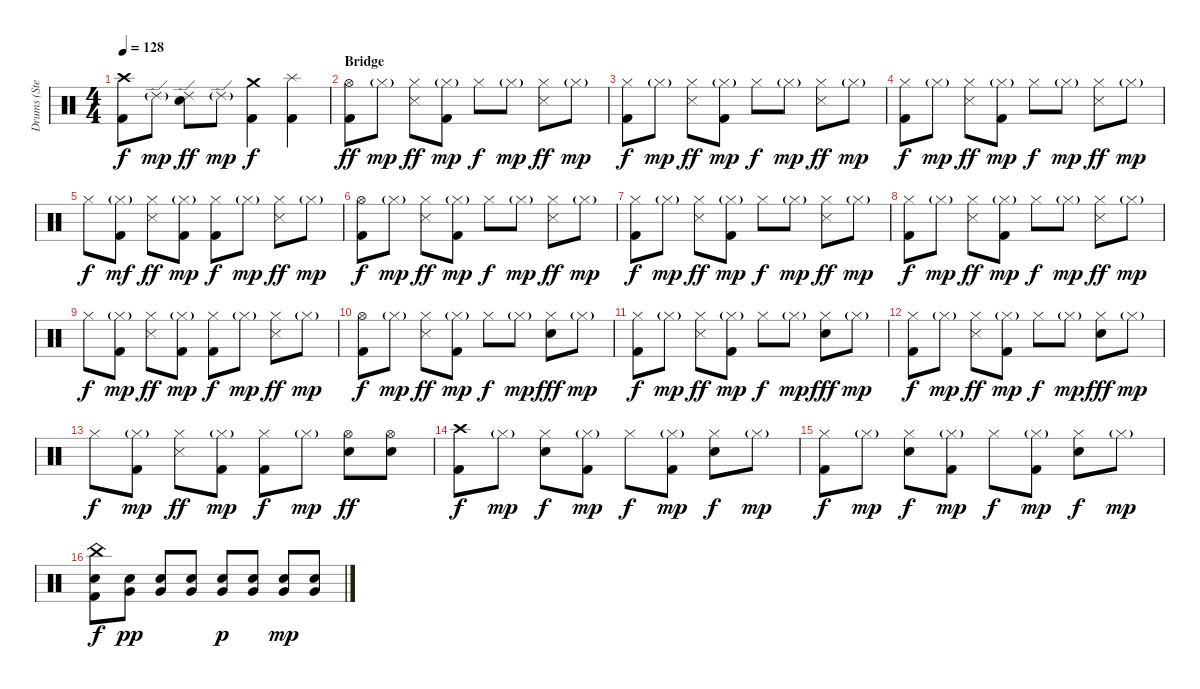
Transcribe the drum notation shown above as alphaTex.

\track ("Drums (Steven)" "Drums (Ste") {instrument percussion}
\staff {score}
\articulation defaults
\ts (4 4)
\tempo 128
\clef neutral
\ks c
("Crash high (hit)" "Kick (hit) 2").8{dy f} "Ride (edge) 2"{g}.8{dy mp} ("Ride (edge) 2" "Snare (hit) 2").8{dy ff} "Ride (edge) 2"{g}.8{dy mp} ("Crash medium (hit)" "Kick (hit) 2").4{dy f} ("Splash (hit)" "Kick (hit) 2").4 |
\section ("" "Bridge")
("Hi-Hat (open)" "Kick (hit) 2").8{dy ff} "Hi-Hat (closed)"{g}.8{dy mp} ("Hi-Hat (closed)" "Snare (side stick) 3").8{dy ff} ("Hi-Hat (closed)"{g} "Kick (hit) 2").8{dy mp} "Hi-Hat (closed)".8{dy f} "Hi-Hat (closed)"{g}.8{dy mp} ("Hi-Hat (closed)" "Snare (side stick) 3").8{dy ff} "Hi-Hat (closed)"{g}.8{dy mp} |
("Hi-Hat (closed)" "Kick (hit) 2").8{dy f} "Hi-Hat (closed)"{g}.8{dy mp} ("Hi-Hat (closed)" "Snare (side stick) 3").8{dy ff} ("Hi-Hat (closed)"{g} "Kick (hit) 2").8{dy mp} "Hi-Hat (closed)".8{dy f} "Hi-Hat (closed)"{g}.8{dy mp} ("Hi-Hat (closed)" "Snare (side stick) 3").8{dy ff} "Hi-Hat (closed)"{g}.8{dy mp} |
("Hi-Hat (closed)" "Kick (hit) 2").8{dy f} "Hi-Hat (closed)"{g}.8{dy mp} ("Hi-Hat (closed)" "Snare (side stick) 3").8{dy ff} ("Hi-Hat (closed)"{g} "Kick (hit) 2").8{dy mp} "Hi-Hat (closed)".8{dy f} "Hi-Hat (closed)"{g}.8{dy mp} ("Hi-Hat (closed)" "Snare (side stick) 3").8{dy ff} "Hi-Hat (closed)"{g}.8{dy mp} |
"Hi-Hat (closed)".8{dy f} ("Hi-Hat (closed)"{g} "Kick (hit) 2").8{dy mf} ("Hi-Hat (closed)" "Snare (side stick) 3").8{dy ff} ("Hi-Hat (closed)"{g} "Kick (hit) 2").8{dy mp} ("Hi-Hat (closed)" "Kick (hit) 2").8{dy f} "Hi-Hat (closed)"{g}.8{dy mp} ("Hi-Hat (closed)" "Snare (side stick) 3").8{dy ff} "Hi-Hat (closed)"{g}.8{dy mp} |
("Hi-Hat (open)" "Kick (hit) 2").8{dy f} "Hi-Hat (closed)"{g}.8{dy mp} ("Hi-Hat (closed)" "Snare (side stick) 3").8{dy ff} ("Hi-Hat (closed)"{g} "Kick (hit) 2").8{dy mp} "Hi-Hat (closed)".8{dy f} "Hi-Hat (closed)"{g}.8{dy mp} ("Hi-Hat (closed)" "Snare (side stick) 3").8{dy ff} "Hi-Hat (closed)"{g}.8{dy mp} |
("Hi-Hat (closed)" "Kick (hit) 2").8{dy f} "Hi-Hat (closed)"{g}.8{dy mp} ("Hi-Hat (closed)" "Snare (side stick) 3").8{dy ff} ("Hi-Hat (closed)"{g} "Kick (hit) 2").8{dy mp} "Hi-Hat (closed)".8{dy f} "Hi-Hat (closed)"{g}.8{dy mp} ("Hi-Hat (closed)" "Snare (side stick) 3").8{dy ff} "Hi-Hat (closed)"{g}.8{dy mp} |
("Hi-Hat (closed)" "Kick (hit) 2").8{dy f} "Hi-Hat (closed)"{g}.8{dy mp} ("Hi-Hat (closed)" "Snare (side stick) 3").8{dy ff} ("Hi-Hat (closed)"{g} "Kick (hit) 2").8{dy mp} "Hi-Hat (closed)".8{dy f} "Hi-Hat (closed)"{g}.8{dy mp} ("Hi-Hat (closed)" "Snare (side stick) 3").8{dy ff} "Hi-Hat (closed)"{g}.8{dy mp} |
"Hi-Hat (closed)".8{dy f} ("Hi-Hat (closed)"{g} "Kick (hit) 2").8{dy mp} ("Hi-Hat (closed)" "Snare (side stick) 3").8{dy ff} ("Hi-Hat (closed)"{g} "Kick (hit) 2").8{dy mp} ("Hi-Hat (closed)" "Kick (hit) 2").8{dy f} "Hi-Hat (closed)"{g}.8{dy mp} ("Hi-Hat (closed)" "Snare (side stick) 3").8{dy ff} "Hi-Hat (closed)"{g}.8{dy mp} |
("Hi-Hat (open)" "Kick (hit) 2").8{dy f} "Hi-Hat (closed)"{g}.8{dy mp} ("Hi-Hat (closed)" "Snare (side stick) 3").8{dy ff} ("Hi-Hat (closed)"{g} "Kick (hit) 2").8{dy mp} "Hi-Hat (closed)".8{dy f} "Hi-Hat (closed)"{g}.8{dy mp} ("Hi-Hat (closed)" "Snare (hit) 2").8{dy fff} "Hi-Hat (closed)"{g}.8{dy mp} |
("Hi-Hat (closed)" "Kick (hit) 2").8{dy f} "Hi-Hat (closed)"{g}.8{dy mp} ("Hi-Hat (closed)" "Snare (side stick) 3").8{dy ff} ("Hi-Hat (closed)"{g} "Kick (hit) 2").8{dy mp} "Hi-Hat (closed)".8{dy f} "Hi-Hat (closed)"{g}.8{dy mp} ("Hi-Hat (closed)" "Snare (hit) 2").8{dy fff} "Hi-Hat (closed)"{g}.8{dy mp} |
("Hi-Hat (closed)" "Kick (hit) 2").8{dy f} "Hi-Hat (closed)"{g}.8{dy mp} ("Hi-Hat (closed)" "Snare (side stick) 3").8{dy ff} ("Hi-Hat (closed)"{g} "Kick (hit) 2").8{dy mp} "Hi-Hat (closed)".8{dy f} "Hi-Hat (closed)"{g}.8{dy mp} ("Hi-Hat (closed)" "Snare (hit) 2").8{dy fff} "Hi-Hat (closed)"{g}.8{dy mp} |
"Hi-Hat (closed)".8{dy f} ("Hi-Hat (closed)"{g} "Kick (hit) 2").8{dy mp} ("Hi-Hat (closed)" "Snare (side stick) 3").8{dy ff} ("Hi-Hat (closed)"{g} "Kick (hit) 2").8{dy mp} ("Hi-Hat (closed)" "Kick (hit) 2").8{dy f} "Hi-Hat (closed)"{g}.8{dy mp} ("Hi-Hat (open)" "Snare (hit) 2").8{dy ff} ("Hi-Hat (open)" "Snare (hit) 2").8 |
("Crash high (hit)" "Kick (hit) 2").8{dy f} "Hi-Hat (closed)"{g}.8{dy mp} ("Hi-Hat (closed)" "Snare (hit) 2").8{dy f} ("Hi-Hat (closed)"{g} "Kick (hit) 2").8{dy mp} "Hi-Hat (closed)".8{dy f} ("Hi-Hat (closed)"{g} "Kick (hit) 2").8{dy mp} ("Hi-Hat (closed)" "Snare (hit) 2").8{dy f} "Hi-Hat (closed)"{g}.8{dy mp} |
("Hi-Hat (closed)" "Kick (hit) 2").8{dy f} "Hi-Hat (closed)"{g}.8{dy mp} ("Hi-Hat (closed)" "Snare (hit) 2").8{dy f} ("Hi-Hat (closed)"{g} "Kick (hit) 2").8{dy mp} "Hi-Hat (closed)".8{dy f} ("Hi-Hat (closed)"{g} "Kick (hit) 2").8{dy mp} ("Hi-Hat (closed)" "Snare (hit) 2").8{dy f} "Hi-Hat (closed)"{g}.8{dy mp} |
("China (hit)" "Snare (hit) 2" "Kick (hit) 2").8{dy f} ("Very Low Tom (hit)" "Snare (hit) 2").8{dy pp} ("Very Low Tom (hit)" "Snare (hit) 2").8 ("Very Low Tom (hit)" "Snare (hit) 2").8 ("Very Low Tom (hit)" "Snare (hit) 2").8{dy p} ("Very Low Tom (hit)" "Snare (hit) 2").8 ("Very Low Tom (hit)" "Snare (hit) 2").8{dy mp} ("Very Low Tom (hit)" "Snare (hit) 2").8
